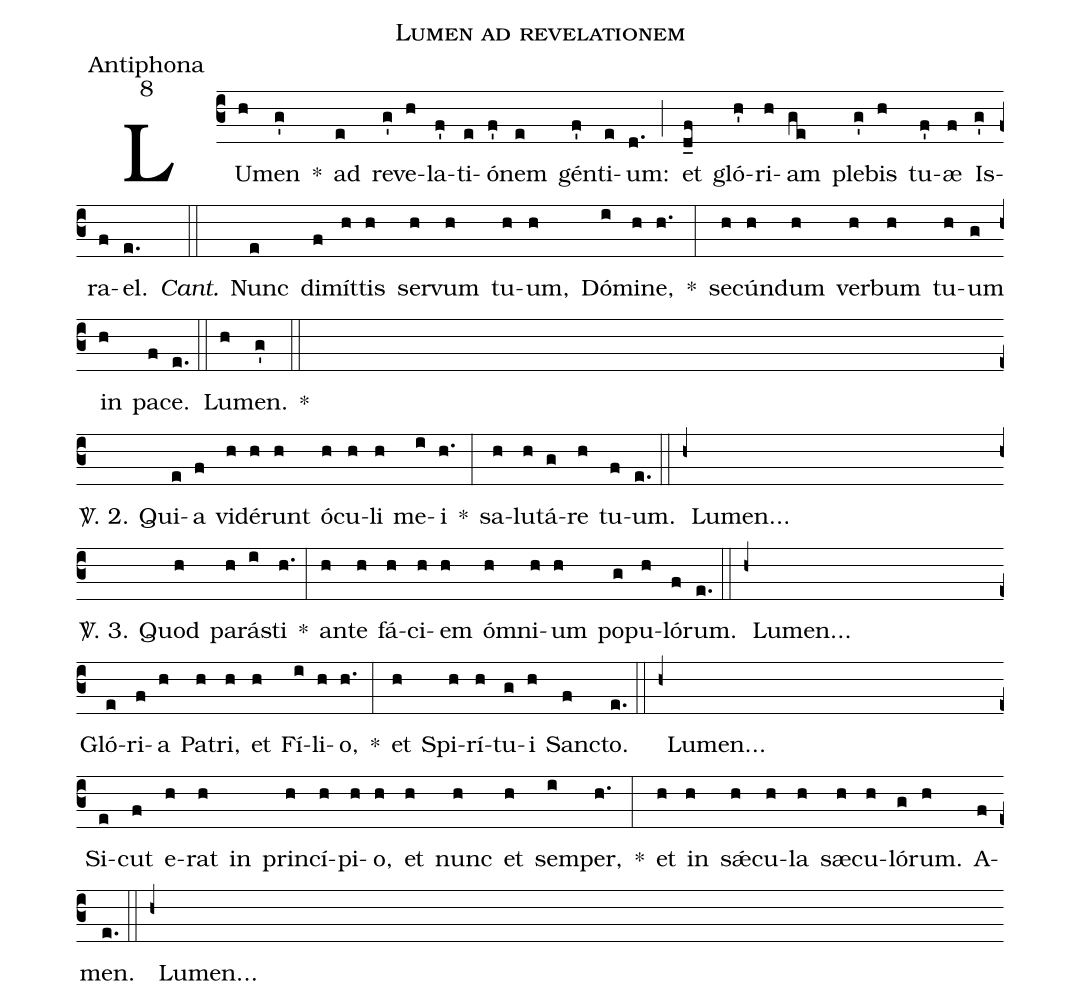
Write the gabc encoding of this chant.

name:Lumen ad revelationem;
office-part:Antiphona;
mode:8;
%%
(c3) LU(h)men(g') *() ad(e) re(g')ve(h)la(f')ti(e)ó(f')nem(e) gén(f')ti(e)um:(d.) (;) et(d_f) gló(h')ri(h)am(ge) ple(g')bis(h) tu(f')æ(f) Is(g')ra(f)el.(e.) <i>Cant.</i>(::) Nunc(e) di(f)mít(h)tis(h) ser(h)vum(h) tu(h)um,(h) Dó(i)mi(h)ne,(h.) *(:) se(h)cún(h)dum(h) ver(h)bum(h) tu(h)um(g) in(h) pa(f)ce.(e.) (::) Lu(h)men.(g') *(::) (Z)
<sp>V/</sp>. 2. Qu{i}(e)a(f) vi(h)dé(h)runt(h) ó(h)cu(h)li(h) me(i)i(h.) *(:) sa(h)lu(h)tá(g)re(h) tu(f)um.(e.) (::) (h+)Lumen...() (Z)
<sp>V/</sp>. 3. Qu{o}d(h) pa(h)rá(i)sti(h.) *(:) an(h)te(h) fá(h)ci(h)em(h) ó(h)mni(h)um(h) po(g)pu(h)ló(f)rum.(e.) (::) (h+)Lumen...() (Z)
Gló(e)ri(f)a(h) Pa(h)tri,(h) et(h) Fí(i)li(h)o,(h.) *(:) et(h) Spi(h)rí(h)tu(g)i(h) San(f)cto.(e.) (::) (h+)Lumen...() (Z)
Si(e)cut(f) e(h)rat(h) in() prin(h)cí(h)pi(h)o,(h) et(h) nunc(h) et(h) sem(i)per,(h.) *(:) et(h) in(h) s<sp>'æ</sp>(h)cu(h)la(h) sæ(h)cu(h)ló(g)rum.(h) A(f)men.(e.) (::) (h+)Lumen...()
